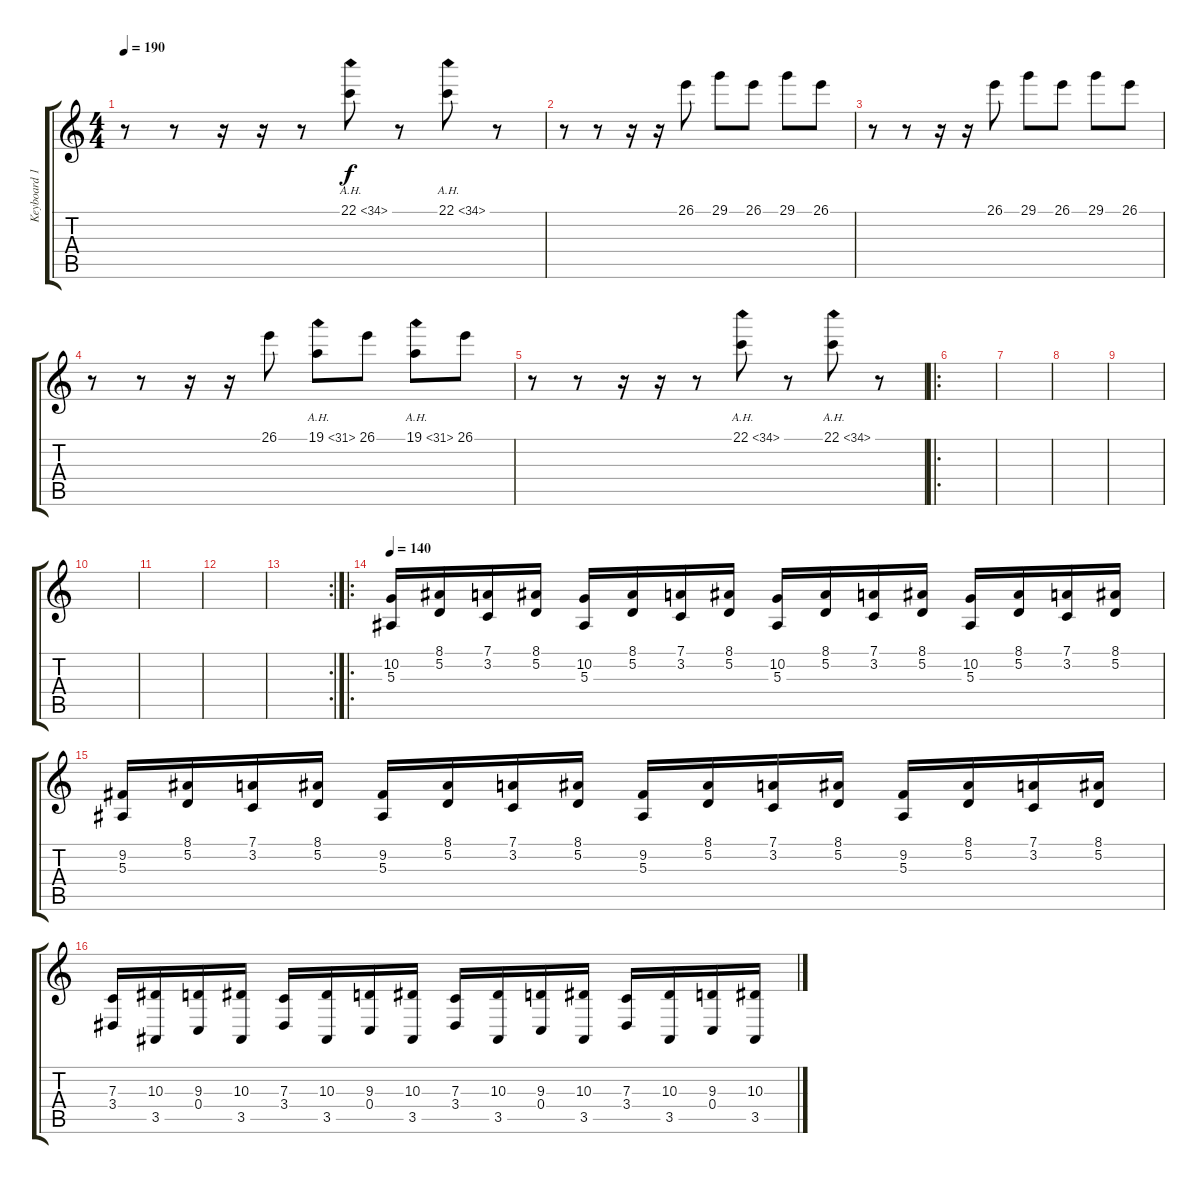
\track ("Keyboard 1" "Keyboard 1") {instrument churchorgan}
\staff {score tabs}
\tuning (D4 A3 F3 C3 G2 D2) {hide}
\ts (4 4)
\tempo 190
\clef g2
\ks c
r.8{dy f} r.8 r.16 r.16 r.8 22.1{ah 12}.8 r.8 22.1{ah 12}.8 r.8 |
r.8 r.8 r.16 r.16 26.1.8 29.1.8 26.1.8 29.1.8 26.1.8 |
r.8 r.8 r.16 r.16 26.1.8 29.1.8 26.1.8 29.1.8 26.1.8 |
r.8 r.8 r.16 r.16 26.1.8 19.1{ah 12}.8 26.1.8 19.1{ah 12}.8 26.1.8 |
r.8 r.8 r.16 r.16 r.8 22.1{ah 12}.8 r.8 22.1{ah 12}.8 r.8 |
\ro
|
|
|
|
|
|
|
\rc 2
|
\ro
\tempo 140
(10.2 5.3).16{volume 13 instrument churchorgan} (8.1 5.2).16 (7.1 3.2).16 (8.1 5.2).16 (10.2 5.3).16 (8.1 5.2).16 (7.1 3.2).16 (8.1 5.2).16 (10.2 5.3).16 (8.1 5.2).16 (7.1 3.2).16 (8.1 5.2).16 (10.2 5.3).16 (8.1 5.2).16 (7.1 3.2).16 (8.1 5.2).16 |
(9.2 5.3).16 (8.1 5.2).16 (7.1 3.2).16 (8.1 5.2).16 (9.2 5.3).16 (8.1 5.2).16 (7.1 3.2).16 (8.1 5.2).16 (9.2 5.3).16 (8.1 5.2).16 (7.1 3.2).16 (8.1 5.2).16 (9.2 5.3).16 (8.1 5.2).16 (7.1 3.2).16 (8.1 5.2).16 |
(7.3 3.4).16 (10.3 3.5).16 (9.3 0.4).16 (10.3 3.5).16 (7.3 3.4).16 (10.3 3.5).16 (9.3 0.4).16 (10.3 3.5).16 (7.3 3.4).16 (10.3 3.5).16 (9.3 0.4).16 (10.3 3.5).16 (7.3 3.4).16 (10.3 3.5).16 (9.3 0.4).16 (10.3 3.5).16
